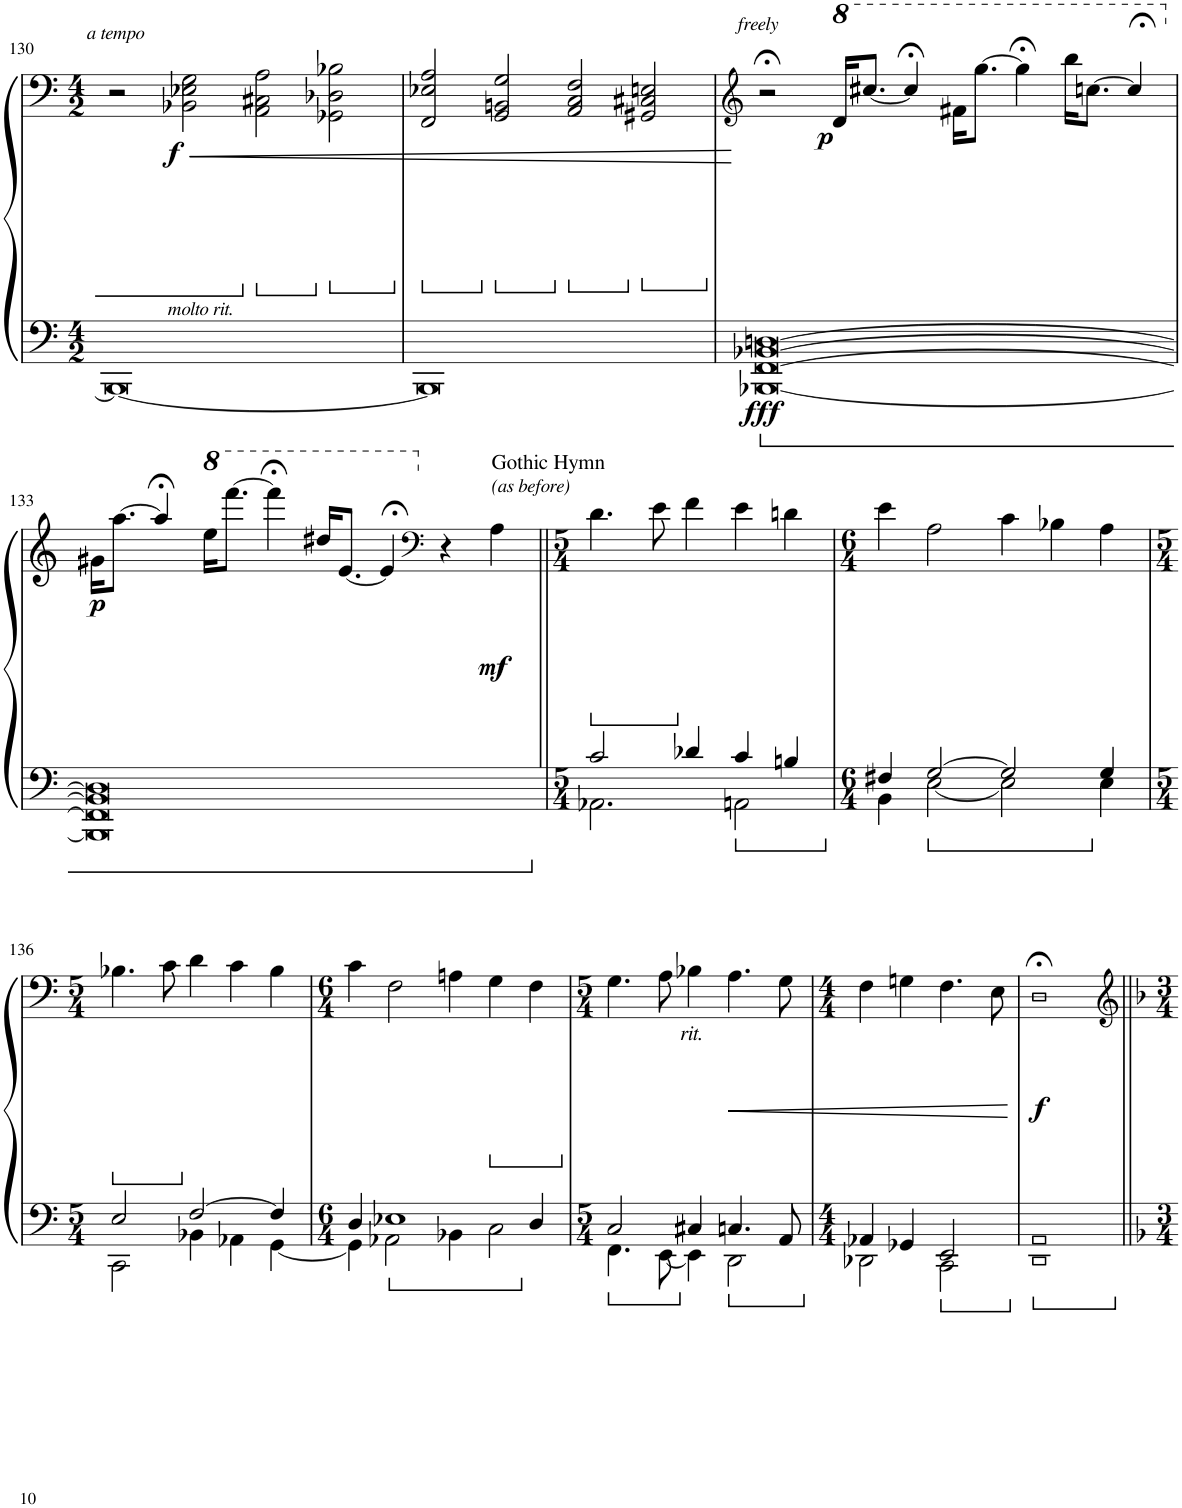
**kern	**kern	**dynam
*part1	*part1	*part1
*staff2	*staff1	*staff1/2
*I"Piano	*	*
*I'Pno.	*	*
!!LO:PB:g=z
*clefF4	*clefF4	*
*k[]	*k[]	*
*M4/2	*M4/2	*
=130	=130	=130
!	!LO:TX:a:i:t=a tempo	!
0BBB-_	2r	.
!	!LO:TX:b:i:t=molto rit.	!
!	!	!LO:HP:b
!	!	!LO:DY:n=1:b
.	2BB-X\ 2E-X\ 2G\	< f
*	*ped	*
.	2AA\ 2C#X\ 2A\	.
*	*Xped	*
*	*ped	*
.	2GG-X\ 2D-X\ 2B-X\	.
=131	=131	=131
*	*Xped	*
*	*ped	*
0BBB-]	2FF/ 2E-X/ 2A/	.
*	*Xped	*
*	*ped	*
.	2GG/ 2BBn/ 2G/	.
*	*Xped	*
*	*ped	*
.	2AA/ 2C/ 2F/	.
*	*Xped	*
*	*ped	*
.	2GG#X/ 2C#X/ 2En/	.
.	.	[
=132	=132	=132
*	*clefG2	*
*^	*	*
*	*	*Xped	*
!	!	!LO:TX:a:i:t=freely	!
!	!	!	!LO:DY:b=2
[0FF [0BB-X [0Dn	[0BBB-X	2r;<	fff
*	*	*8va	*
!	!	!	!LO:DY:b
.	.	16dd/KL	p
.	.	[8.ccc#X/J	.
.	.	4ccc#;</]	.
.	.	16ff#X\KL	.
.	.	[8.ggg\J	.
.	.	4ggg;<\]	.
.	.	16bbb\KL	.
.	.	[8.cccn\J	.
.	.	4ccc;</]	.
*v	*v	*	*
!!LO:LB:g=z
=133	=133	=133
*	*X8va	*
!	!	!LO:DY:b
0BBB-] 0FF] 0BB-] 0D]	16g#X\KL	p
.	[8.aa\J	.
.	4aa;</]	.
*	*8va	*
.	16eee\KL	.
.	[8.ffff\J	.
.	4ffff;<\]	.
.	16ddd#X/KL	.
.	[8.ee/J	.
.	4ee;</]	.
*	*clefF4	*
*	*X8va	*
.	4r	.
!	!LO:TX:a:i:t=(as before)	!
!	!LO:TX:a:t=Gothic Hymn	!
!	!	!LO:DY:b
.	4A\	mf
=134||	=134||	=134||
*M5/4	*M5/4	*
*^	*	*
*	*	*ped	*
2.AA-X\	2c/	4.d\	.
.	.	8e\	.
*	*	*Xped	*
.	4d-X/	4f\	.
2AAn\	4c/	4e\	.
.	4Bn/	4dn\	.
=135	=135	=135	=135
*M6/4	*	*M6/4	*
4BB\	4F#X/	4e\	.
[2E\	[2G/	2A\	.
2E\]	2G/]	4c\	.
.	.	4B-X\	.
4E\	4G/	4A\	.
!!LO:LB:g=z
=136	=136	=136	=136
*M5/4	*	*M5/4	*
*	*	*ped	*
2CC\	2E/	4.B-X\	.
.	.	8c\	.
*	*	*Xped	*
4BB-X\	[2F/	4d\	.
4AA-X\	.	4c\	.
[4GG\	4F/]	4B-\	.
=137	=137	=137	=137
*M6/4	*	*M6/4	*
4GG\]	4D/	4c\	.
2AA-X\	1E-X	2F\	.
4BB-X\	.	4An\	.
*	*	*ped	*
2C\	.	4G\	.
.	4D/	4F\	.
=138	=138	=138	=138
*M5/4	*	*M5/4	*
*	*	*Xped	*
4.FF\	2C/	4.G\	.
[8EE\	.	8A\	.
!	!	!LO:TX:b:i:t=rit.	!
4EE\]	4C#X/	4B-X\	.
!	!	!	!LO:HP:b
2DD\	4.Cn/	4.A\	<
.	8AA/	8G\	.
=139	=139	=139	=139
*M4/4	*	*M4/4	*
2DD-X\	4AA-X/	4F\	.
.	4GG-X/	4Gn\	.
2CC\	2EE/	4.F\	.
.	.	8E\	.
*v	*v	*	*
.	.	[
=140	=140	=140
!	!	!LO:DY:b
1DD 1AA	1D;<	f
=||	=||	=||
*-	*-	*-
